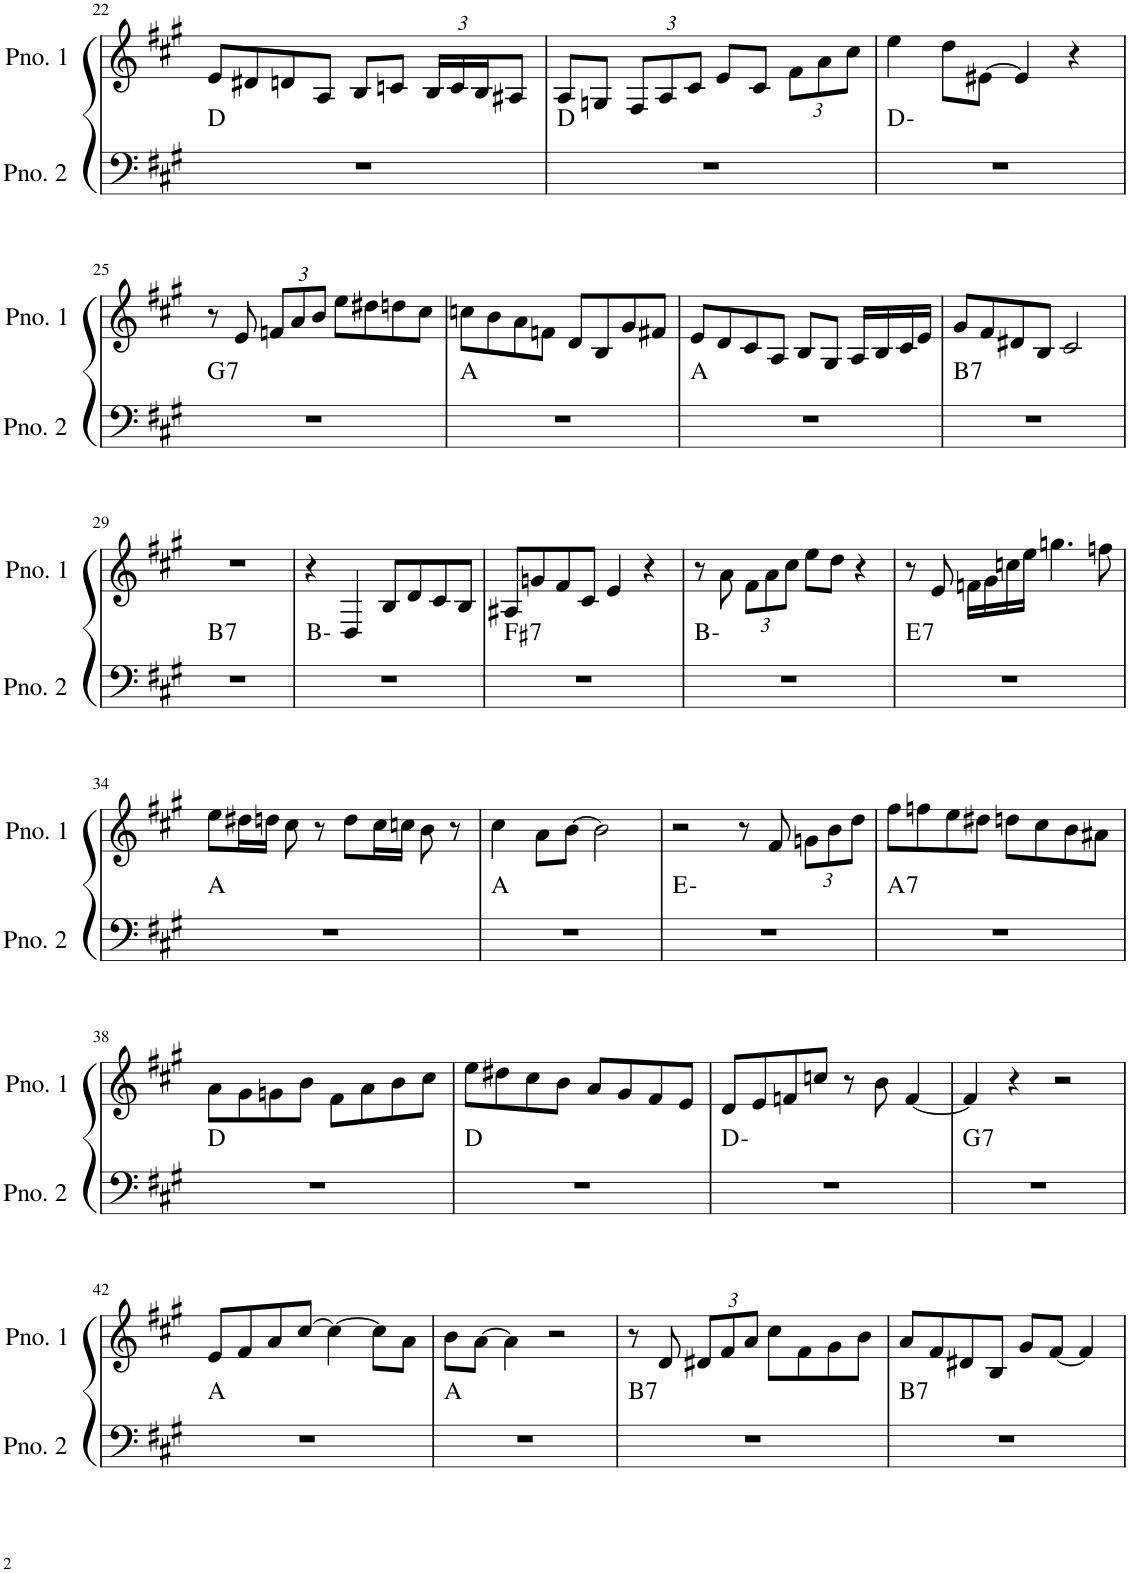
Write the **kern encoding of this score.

**kern	**harte	**kern
*part2	*part2	*part1
*staff2	*	*staff1
*I"ピアノ 2	*	*I"ピアノ 1
!!LO:PB:g=z
*clefF4	*	*clefG2
*k[f#c#g#]	*	*k[f#c#g#]
*M4/4	*	*M4/4
=22	=22	=22
1r	D:maj	8e/L
.	.	8d#X/
.	.	8dn/
.	.	8A/J
.	.	8B/L
.	.	8cn/J
*	*	*Xbrackettup
.	.	24B/LL
.	.	24c/
.	.	24B/J
.	.	8A#X/J
=23	=23	=23
1r	D:maj	8A/L
.	.	8Gn/J
.	.	12F#/L
.	.	12A/
.	.	12c#/J
.	.	8e/L
.	.	8c#/J
.	.	12f#\L
.	.	12a\
.	.	12cc#\J
=24	=24	=24
1r	D:min	4ee\
.	.	8dd\L
.	.	[8e#X\J
.	.	4e#/]
.	.	4r
!!LO:LB:g=z
=25	=25	=25
!	!LO:H:kt=7	!
1r	G:7	8r
.	.	8e/
.	.	12fn/L
.	.	12a/
.	.	12b/J
.	.	8ee\L
.	.	8dd#X\
.	.	8ddn\
.	.	8cc#\J
=26	=26	=26
1r	A:maj	8ccn\L
.	.	8b\
.	.	8a\
.	.	8fn\J
.	.	8d/L
.	.	8B/
.	.	8g#/
.	.	8f#X/J
=27	=27	=27
1r	A:maj	8e/L
.	.	8d/
.	.	8c#/
.	.	8A/J
.	.	8B/L
.	.	8G#/J
.	.	16A/LL
.	.	16B/
.	.	16c#/
.	.	16e/JJ
=28	=28	=28
!	!LO:H:kt=7	!
1r	B:7	8g#/L
.	.	8f#/
.	.	8d#X/
.	.	8B/J
.	.	2c#/
!!LO:LB:g=z
=29	=29	=29
!	!LO:H:kt=7	!
1r	B:7	1r
=30	=30	=30
1r	B:min	4r
.	.	4D/
.	.	8B/L
.	.	8d/
.	.	8c#/
.	.	8B/J
=31	=31	=31
!	!LO:H:kt=7	!
1r	F#:7	8A#X/L
.	.	8gn/
.	.	8f#/
.	.	8c#/J
.	.	4e/
.	.	4r
=32	=32	=32
1r	B:min	8r
.	.	8a\
.	.	12f#\L
.	.	12a\
.	.	12cc#\J
.	.	8ee\L
.	.	8dd\J
.	.	4r
=33	=33	=33
!	!LO:H:kt=7	!
1r	E:7	8r
.	.	8e/
.	.	16fn\LL
.	.	16g#\
.	.	16ccn\
.	.	16ee\JJ
.	.	4.ggn\
.	.	8ffn\
!!LO:LB:g=z
=34	=34	=34
1r	A:maj	8ee\L
.	.	16dd#X\L
.	.	16ddn\JJ
.	.	8cc#\
.	.	8r
.	.	8dd\L
.	.	16cc#\L
.	.	16ccn\JJ
.	.	8b\
.	.	8r
=35	=35	=35
1r	A:maj	4cc#\
.	.	8a\L
.	.	[8b\J
.	.	2b\]
=36	=36	=36
1r	E:min	2r
.	.	8r
.	.	8f#/
.	.	12gn\L
.	.	12b\
.	.	12dd\J
=37	=37	=37
!	!LO:H:kt=7	!
1r	A:7	8ff#\L
.	.	8ffn\
.	.	8ee\
.	.	8dd#X\J
.	.	8ddn\L
.	.	8cc#\
.	.	8b\
.	.	8a#X\J
!!LO:LB:g=z
=38	=38	=38
1r	D:maj	8a\L
.	.	8g#\
.	.	8gn\
.	.	8b\J
.	.	8f#\L
.	.	8a\
.	.	8b\
.	.	8cc#\J
=39	=39	=39
1r	D:maj	8ee\L
.	.	8dd#X\
.	.	8cc#\
.	.	8b\J
.	.	8a/L
.	.	8g#/
.	.	8f#/
.	.	8e/J
=40	=40	=40
1r	D:min	8d/L
.	.	8e/
.	.	8fn/
.	.	8ccn/J
.	.	8r
.	.	8b\
.	.	[4f/
=41	=41	=41
!	!LO:H:kt=7	!
1r	G:7	4f/]
.	.	4r
.	.	2r
!!LO:LB:g=z
=42	=42	=42
1r	A:maj	8e/L
.	.	8f#/
.	.	8a/
.	.	[8cc#/J
.	.	4cc#\_
.	.	8cc#\L]
.	.	8a\J
=43	=43	=43
1r	A:maj	8b\L
.	.	[8a\J
.	.	4a\]
.	.	2r
=44	=44	=44
!	!LO:H:kt=7	!
1r	B:7	8r
.	.	8d/
.	.	12d#X/L
.	.	12f#/
.	.	12a/J
.	.	8cc#\L
.	.	8f#\
.	.	8g#\
.	.	8b\J
=45	=45	=45
!	!LO:H:kt=7	!
1r	B:7	8a/L
.	.	8f#/
.	.	8d#X/
.	.	8B/J
.	.	8g#/L
.	.	[8f#/J
.	.	4f#/]
=	=	=
*-	*-	*-
